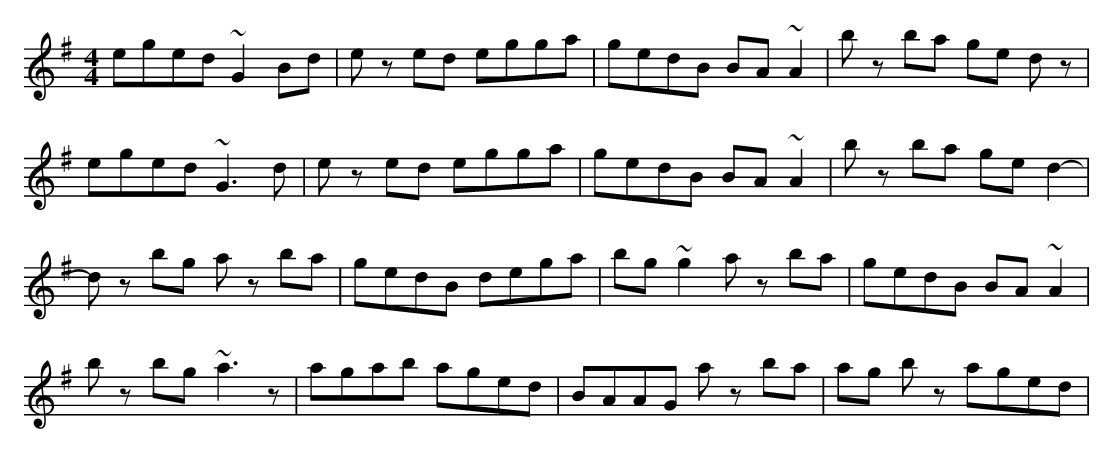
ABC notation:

X:1
M:4/4
K:G
eged ~G2 Bd|ez ed egga|gedB BA ~A2|bz ba ge dz|
eged ~G3 d|ez ed egga|gedB BA ~A2|bz ba ge d2-|
dz bg az ba|gedB dega|bg ~g2 az ba|gedB BA ~A2|
bz bg ~a3z|agab aged|BAAG az ba|ag bz aged|
